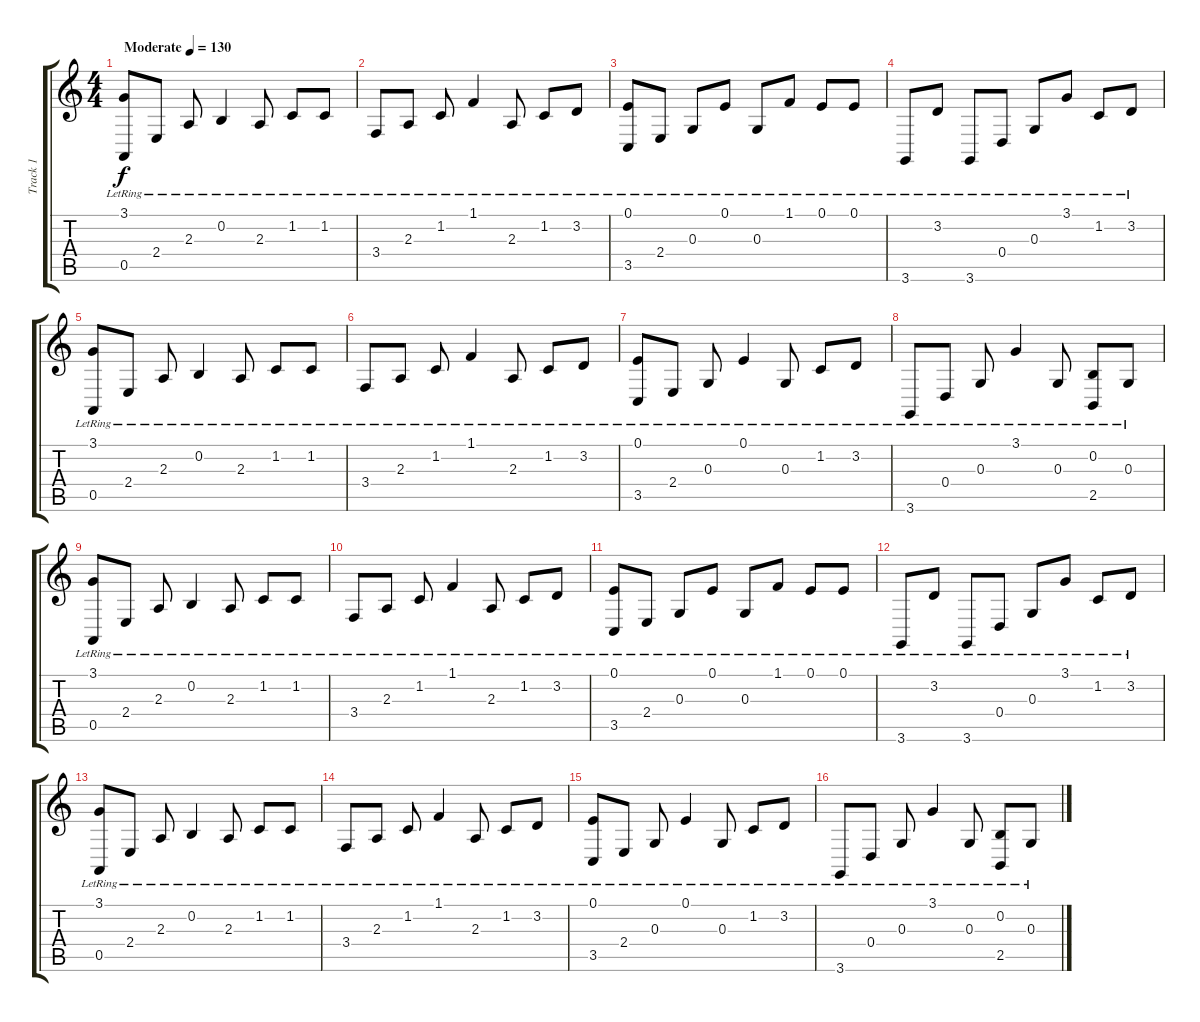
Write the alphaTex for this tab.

\track ("Track 1" "Track 1") {instrument acousticgrandpiano}
\staff {score tabs}
\tuning (E4 B3 G3 D3 A2 E2) {hide}
\ts (4 4)
\tempo (130 "Moderate")
\clef g2
\ks c
(3.1{lr} 0.5{lr}).8{dy f instrument acousticgrandpiano} 2.4{lr}.8 2.3{lr}.8 0.2{lr}.4 2.3{lr}.8 1.2{lr}.8 1.2{lr}.8 |
3.4{lr}.8 2.3{lr}.8 1.2{lr}.8 1.1{lr}.4 2.3{lr}.8 1.2{lr}.8 3.2{lr}.8 |
(0.1{lr} 3.5{lr}).8 2.4{lr}.8 0.3{lr}.8 0.1{lr}.8 0.3{lr}.8 1.1{lr}.8 0.1{lr}.8 0.1{lr}.8 |
3.6{lr}.8 3.2{lr}.8 3.6{lr}.8 0.4{lr}.8 0.3{lr}.8 3.1{lr}.8 1.2{lr}.8 3.2{lr}.8 |
(3.1{lr} 0.5{lr}).8 2.4{lr}.8 2.3{lr}.8 0.2{lr}.4 2.3{lr}.8 1.2{lr}.8 1.2{lr}.8 |
3.4{lr}.8 2.3{lr}.8 1.2{lr}.8 1.1{lr}.4 2.3{lr}.8 1.2{lr}.8 3.2{lr}.8 |
(0.1{lr} 3.5{lr}).8 2.4{lr}.8 0.3{lr}.8 0.1{lr}.4 0.3{lr}.8 1.2{lr}.8 3.2{lr}.8 |
3.6{lr}.8 0.4{lr}.8 0.3{lr}.8 3.1{lr}.4 0.3{lr}.8 (0.2{lr} 2.5{lr}).8 0.3{lr}.8 |
(3.1{lr} 0.5{lr}).8 2.4{lr}.8 2.3{lr}.8 0.2{lr}.4 2.3{lr}.8 1.2{lr}.8 1.2{lr}.8 |
3.4{lr}.8 2.3{lr}.8 1.2{lr}.8 1.1{lr}.4 2.3{lr}.8 1.2{lr}.8 3.2{lr}.8 |
(0.1{lr} 3.5{lr}).8 2.4{lr}.8 0.3{lr}.8 0.1{lr}.8 0.3{lr}.8 1.1{lr}.8 0.1{lr}.8 0.1{lr}.8 |
3.6{lr}.8 3.2{lr}.8 3.6{lr}.8 0.4{lr}.8 0.3{lr}.8 3.1{lr}.8 1.2{lr}.8 3.2{lr}.8 |
(3.1{lr} 0.5{lr}).8 2.4{lr}.8 2.3{lr}.8 0.2{lr}.4 2.3{lr}.8 1.2{lr}.8 1.2{lr}.8 |
3.4{lr}.8 2.3{lr}.8 1.2{lr}.8 1.1{lr}.4 2.3{lr}.8 1.2{lr}.8 3.2{lr}.8 |
(0.1{lr} 3.5{lr}).8 2.4{lr}.8 0.3{lr}.8 0.1{lr}.4 0.3{lr}.8 1.2{lr}.8 3.2{lr}.8 |
3.6{lr}.8 0.4{lr}.8 0.3{lr}.8 3.1{lr}.4 0.3{lr}.8 (0.2{lr} 2.5{lr}).8 0.3{lr}.8
